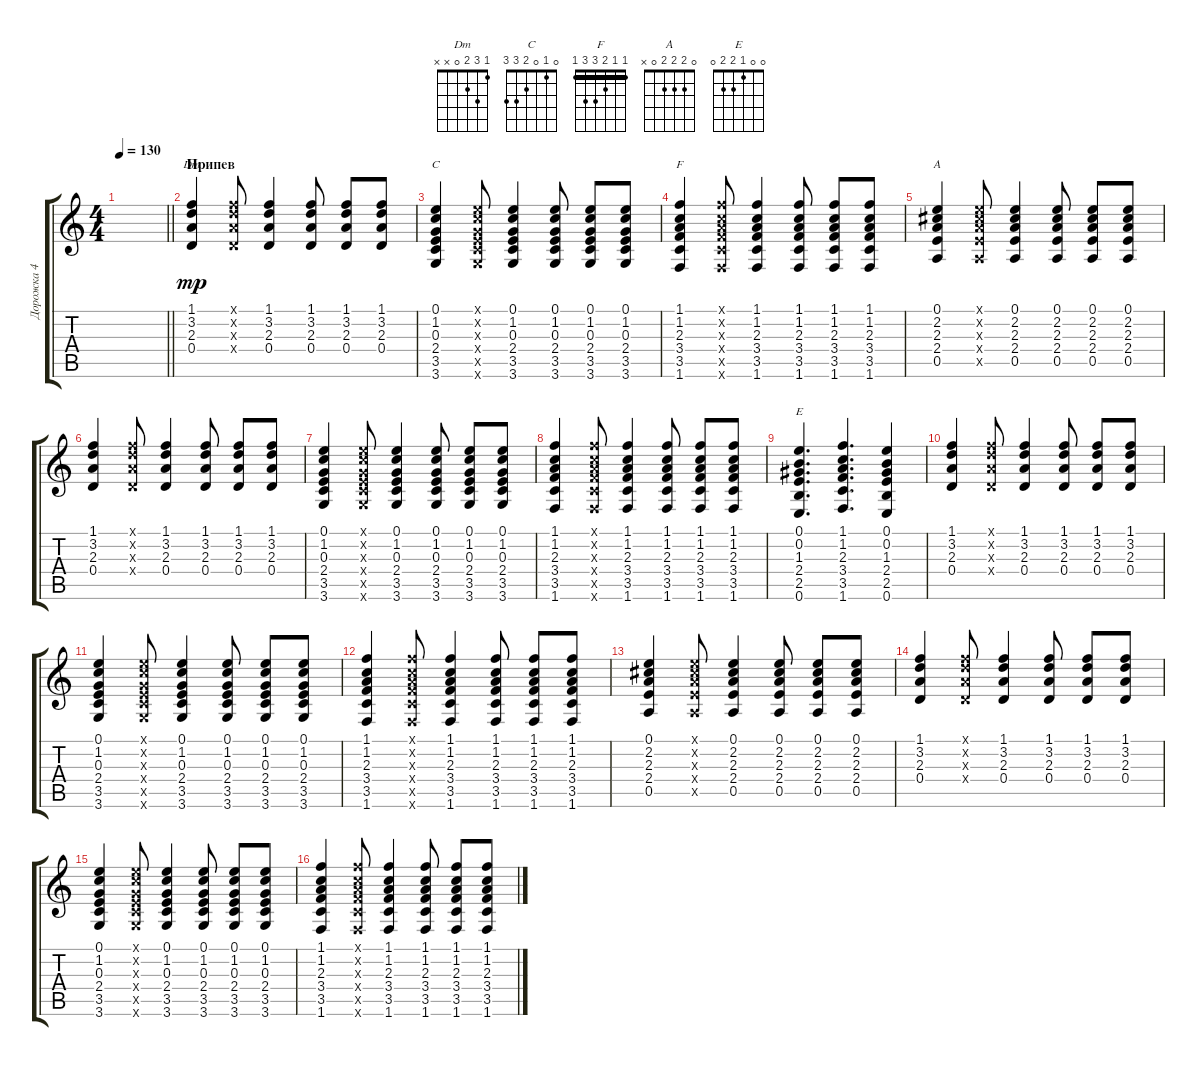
\track ("Дорожка 4" "Дорожка 4") {instrument electricguitarclean}
\staff {score tabs}
\tuning (E4 B3 G3 D3 A2 E2) {hide}
\chord ("Dm" 1 3 2 0 x x)
\chord ("C" 0 1 0 2 3 3)
\chord ("F" 1 1 2 3 3 1) {barre 1}
\chord ("A" 0 2 2 2 0 x)
\chord ("E" 0 0 1 2 2 0)
\ts (4 4)
\tempo 130
\clef g2
\barLineRight lightlight
\ks c
|
\section ("" "Припев")
(1.1 3.2 2.3 0.4).4{ch "Dm" dy mp} (1.1{x} 3.2{x} 2.3{x} 0.4{x}).8 (1.1 3.2 2.3 0.4).4 (1.1 3.2 2.3 0.4).8 (1.1 3.2 2.3 0.4).8 (1.1 3.2 2.3 0.4).8 |
(0.1 1.2 0.3 2.4 3.5 3.6).4{ch "C"} (0.1{x} 1.2{x} 0.3{x} 2.4{x} 3.5{x} 3.6{x}).8 (0.1 1.2 0.3 2.4 3.5 3.6).4 (0.1 1.2 0.3 2.4 3.5 3.6).8 (0.1 1.2 0.3 2.4 3.5 3.6).8 (0.1 1.2 0.3 2.4 3.5 3.6).8 |
(1.1 1.2 2.3 3.4 3.5 1.6).4{ch "F"} (1.1{x} 1.2{x} 2.3{x} 3.4{x} 3.5{x} 1.6{x}).8 (1.1 1.2 2.3 3.4 3.5 1.6).4 (1.1 1.2 2.3 3.4 3.5 1.6).8 (1.1 1.2 2.3 3.4 3.5 1.6).8 (1.1 1.2 2.3 3.4 3.5 1.6).8 |
(0.1 2.2 2.3 2.4 0.5).4{ch "A"} (0.1{x} 2.2{x} 2.3{x} 2.4{x} 0.5{x}).8 (0.1 2.2 2.3 2.4 0.5).4 (0.1 2.2 2.3 2.4 0.5).8 (0.1 2.2 2.3 2.4 0.5).8 (0.1 2.2 2.3 2.4 0.5).8 |
(1.1 3.2 2.3 0.4).4 (1.1{x} 3.2{x} 2.3{x} 0.4{x}).8 (1.1 3.2 2.3 0.4).4 (1.1 3.2 2.3 0.4).8 (1.1 3.2 2.3 0.4).8 (1.1 3.2 2.3 0.4).8 |
(0.1 1.2 0.3 2.4 3.5 3.6).4 (0.1{x} 1.2{x} 0.3{x} 2.4{x} 3.5{x} 3.6{x}).8 (0.1 1.2 0.3 2.4 3.5 3.6).4 (0.1 1.2 0.3 2.4 3.5 3.6).8 (0.1 1.2 0.3 2.4 3.5 3.6).8 (0.1 1.2 0.3 2.4 3.5 3.6).8 |
(1.1 1.2 2.3 3.4 3.5 1.6).4 (1.1{x} 1.2{x} 2.3{x} 3.4{x} 3.5{x} 1.6{x}).8 (1.1 1.2 2.3 3.4 3.5 1.6).4 (1.1 1.2 2.3 3.4 3.5 1.6).8 (1.1 1.2 2.3 3.4 3.5 1.6).8 (1.1 1.2 2.3 3.4 3.5 1.6).8 |
(0.1 0.2 1.3 2.4 2.5 0.6).4{d ch "E"} (1.1 1.2 2.3 3.4 3.5 1.6).4{d} (0.1 0.2 1.3 2.4 2.5 0.6).4 |
(1.1 3.2 2.3 0.4).4 (1.1{x} 3.2{x} 2.3{x} 0.4{x}).8 (1.1 3.2 2.3 0.4).4 (1.1 3.2 2.3 0.4).8 (1.1 3.2 2.3 0.4).8 (1.1 3.2 2.3 0.4).8 |
(0.1 1.2 0.3 2.4 3.5 3.6).4 (0.1{x} 1.2{x} 0.3{x} 2.4{x} 3.5{x} 3.6{x}).8 (0.1 1.2 0.3 2.4 3.5 3.6).4 (0.1 1.2 0.3 2.4 3.5 3.6).8 (0.1 1.2 0.3 2.4 3.5 3.6).8 (0.1 1.2 0.3 2.4 3.5 3.6).8 |
(1.1 1.2 2.3 3.4 3.5 1.6).4 (1.1{x} 1.2{x} 2.3{x} 3.4{x} 3.5{x} 1.6{x}).8 (1.1 1.2 2.3 3.4 3.5 1.6).4 (1.1 1.2 2.3 3.4 3.5 1.6).8 (1.1 1.2 2.3 3.4 3.5 1.6).8 (1.1 1.2 2.3 3.4 3.5 1.6).8 |
(0.1 2.2 2.3 2.4 0.5).4 (0.1{x} 2.2{x} 2.3{x} 2.4{x} 0.5{x}).8 (0.1 2.2 2.3 2.4 0.5).4 (0.1 2.2 2.3 2.4 0.5).8 (0.1 2.2 2.3 2.4 0.5).8 (0.1 2.2 2.3 2.4 0.5).8 |
(1.1 3.2 2.3 0.4).4 (1.1{x} 3.2{x} 2.3{x} 0.4{x}).8 (1.1 3.2 2.3 0.4).4 (1.1 3.2 2.3 0.4).8 (1.1 3.2 2.3 0.4).8 (1.1 3.2 2.3 0.4).8 |
(0.1 1.2 0.3 2.4 3.5 3.6).4 (0.1{x} 1.2{x} 0.3{x} 2.4{x} 3.5{x} 3.6{x}).8 (0.1 1.2 0.3 2.4 3.5 3.6).4 (0.1 1.2 0.3 2.4 3.5 3.6).8 (0.1 1.2 0.3 2.4 3.5 3.6).8 (0.1 1.2 0.3 2.4 3.5 3.6).8 |
(1.1 1.2 2.3 3.4 3.5 1.6).4 (1.1{x} 1.2{x} 2.3{x} 3.4{x} 3.5{x} 1.6{x}).8 (1.1 1.2 2.3 3.4 3.5 1.6).4 (1.1 1.2 2.3 3.4 3.5 1.6).8 (1.1 1.2 2.3 3.4 3.5 1.6).8 (1.1 1.2 2.3 3.4 3.5 1.6).8
